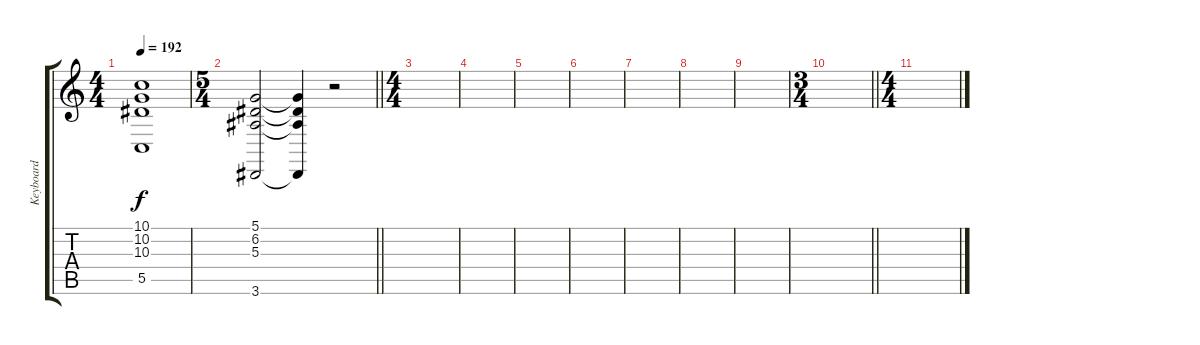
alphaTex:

\track ("Keyboard" "Keyboard") {instrument lead2sawtooth}
\staff {score tabs}
\tuning (D4 A3 F3 C3 G2 C2) {hide}
\ts (4 4)
\tempo 192
\clef g2
\ks c
(10.1 10.2 10.3 5.5).1{dy f} |
\ts (5 4)
\barLineRight lightlight
(5.1 6.2 5.3 3.6).2 (5.1{t} 6.2{t} 5.3{t} 3.6{t}).4 r.2 |
\ts (4 4)
|
|
|
|
|
|
|
\ts (3 4)
\barLineRight lightlight
|
\ts (4 4)
